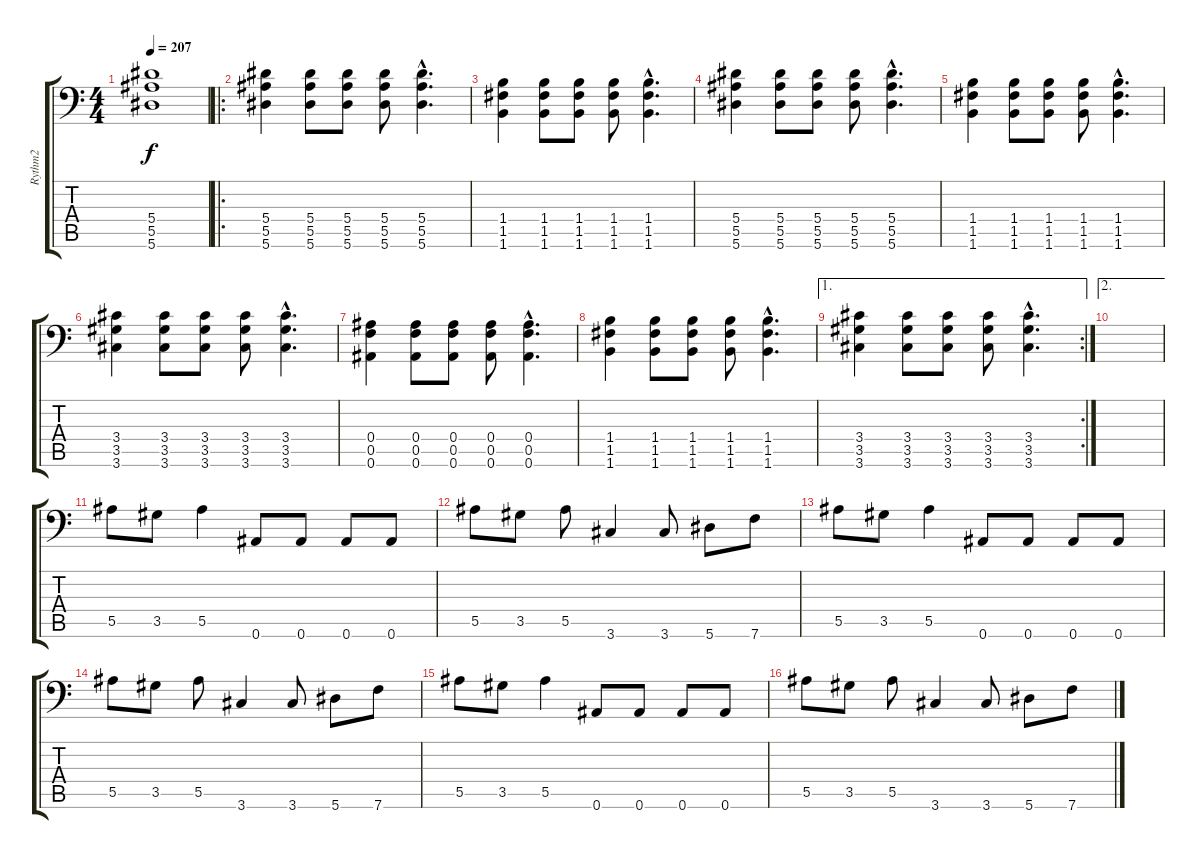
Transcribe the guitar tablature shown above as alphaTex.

\track ("Rythm2" "Rythm2") {instrument distortionguitar}
\staff {score tabs}
\tuning (C4 G3 Eb3 Bb2 F2 Bb1) {hide}
\ts (4 4)
\tempo 207
\clef f4
\ks c
(5.4{t} 5.5{t} 5.6{t}).1{dy f} |
\ro
(5.4 5.5 5.6).4 (5.4 5.5 5.6).8 (5.4 5.5 5.6).8 (5.4 5.5 5.6).8 (5.4{hac} 5.5{hac} 5.6{hac}).4{d} |
(1.4 1.5 1.6).4 (1.4 1.5 1.6).8 (1.4 1.5 1.6).8 (1.4 1.5 1.6).8 (1.4{hac} 1.5{hac} 1.6{hac}).4{d} |
(5.4 5.5 5.6).4 (5.4 5.5 5.6).8 (5.4 5.5 5.6).8 (5.4 5.5 5.6).8 (5.4{hac} 5.5{hac} 5.6{hac}).4{d} |
(1.4 1.5 1.6).4 (1.4 1.5 1.6).8 (1.4 1.5 1.6).8 (1.4 1.5 1.6).8 (1.4{hac} 1.5{hac} 1.6{hac}).4{d} |
(3.4 3.5 3.6).4 (3.4 3.5 3.6).8 (3.4 3.5 3.6).8 (3.4 3.5 3.6).8 (3.4{hac} 3.5{hac} 3.6{hac}).4{d} |
(0.4 0.5 0.6).4 (0.4 0.5 0.6).8 (0.4 0.5 0.6).8 (0.4 0.5 0.6).8 (0.4{hac} 0.5{hac} 0.6{hac}).4{d} |
(1.4 1.5 1.6).4 (1.4 1.5 1.6).8 (1.4 1.5 1.6).8 (1.4 1.5 1.6).8 (1.4{hac} 1.5{hac} 1.6{hac}).4{d} |
\ae 1
\rc 2
(3.4 3.5 3.6).4 (3.4 3.5 3.6).8 (3.4 3.5 3.6).8 (3.4 3.5 3.6).8 (3.4{hac} 3.5{hac} 3.6{hac}).4{d} |
\ae 2
|
5.5.8 3.5.8 5.5.4 0.6.8 0.6.8 0.6.8 0.6.8 |
5.5.8 3.5.8 5.5.8 3.6.4 3.6.8 5.6.8 7.6.8 |
5.5.8 3.5.8 5.5.4 0.6.8 0.6.8 0.6.8 0.6.8 |
5.5.8 3.5.8 5.5.8 3.6.4 3.6.8 5.6.8 7.6.8 |
5.5.8 3.5.8 5.5.4 0.6.8 0.6.8 0.6.8 0.6.8 |
5.5.8 3.5.8 5.5.8 3.6.4 3.6.8 5.6.8 7.6.8
